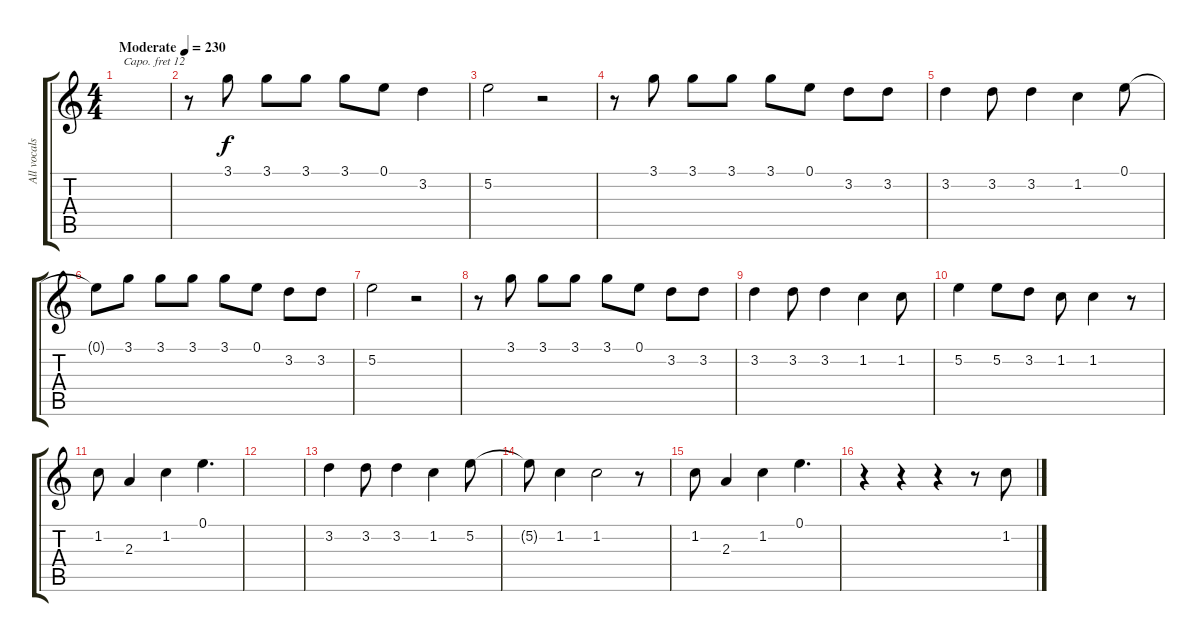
\track ("All vocals" "All vocals") {instrument choiraahs}
\staff {score tabs}
\capo 12
\tuning (E4 B3 G3 D3 A2 E2) {hide}
\ts (4 4)
\tempo (230 "Moderate")
\clef g2
\ks c
|
r.8 3.1.8 3.1.8 3.1.8 3.1.8 0.1.8 3.2.4 |
5.2.2 r.2 |
r.8 3.1.8 3.1.8 3.1.8 3.1.8 0.1.8 3.2.8 3.2.8 |
3.2.4 3.2.8 3.2.4 1.2.4 0.1.8 |
0.1{t}.8 3.1.8 3.1.8 3.1.8 3.1.8 0.1.8 3.2.8 3.2.8 |
5.2.2 r.2 |
r.8 3.1.8 3.1.8 3.1.8 3.1.8 0.1.8 3.2.8 3.2.8 |
3.2.4 3.2.8 3.2.4 1.2.4 1.2.8 |
5.2.4 5.2.8 3.2.8 1.2.8 1.2.4 r.8 |
1.2.8 2.3.4 1.2.4 0.1.4{d} |
|
3.2.4 3.2.8 3.2.4 1.2.4 5.2.8 |
5.2{t}.8 1.2.4 1.2.2 r.8 |
1.2.8 2.3.4 1.2.4 0.1.4{d} |
r.4 r.4 r.4 r.8 1.2.8
